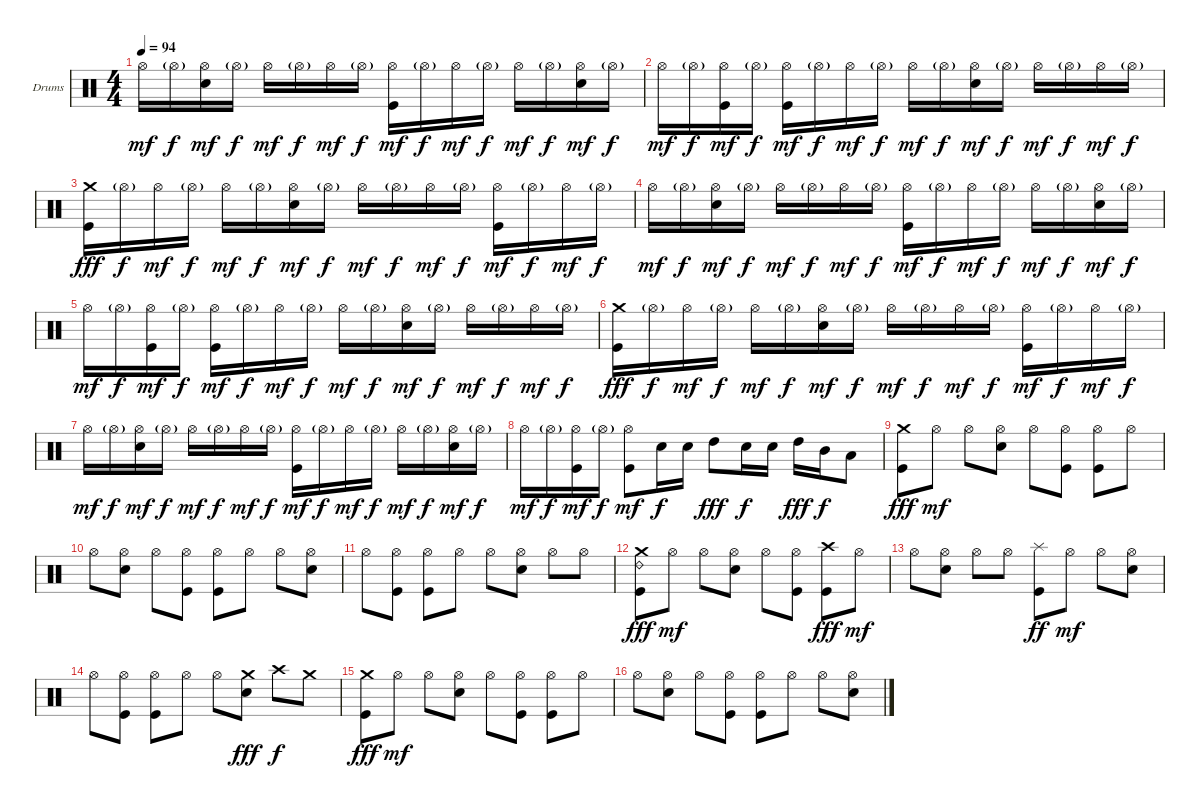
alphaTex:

\bracketExtendMode groupsimilarinstruments
\firstSystemTrackNameOrientation horizontal
\otherSystemsTrackNameOrientation horizontal
\track ("Drumkit" "Drums") {instrument percussion}
\staff {score}
\articulation defaults
\ts (4 4)
\tempo 94
\clef neutral
\ks c "Hi-Hat (open)".16{dy mf} "Hi-Hat (open)"{g}.16{dy f}
("Hi-Hat (open)" "Snare (hit) 2").16{dy mf} "Hi-Hat (open)"{g}.16{dy f} "Hi-Hat (open)".16{dy mf} "Hi-Hat (open)"{g}.16{dy f} "Hi-Hat (open)".16{dy mf} "Hi-Hat (open)"{g}.16{dy f} ("Hi-Hat (open)" "Kick (hit)").16{dy mf} "Hi-Hat (open)"{g}.16{dy f} "Hi-Hat (open)".16{dy mf} "Hi-Hat (open)"{g}.16{dy f} "Hi-Hat (open)".16{dy mf} "Hi-Hat (open)"{g}.16{dy f} ("Hi-Hat (open)" "Snare (hit) 2").16{dy mf} "Hi-Hat (open)"{g}.16{dy f} |
"Hi-Hat (open)".16{dy mf} "Hi-Hat (open)"{g}.16{dy f} ("Hi-Hat (open)" "Kick (hit)").16{dy mf} "Hi-Hat (open)"{g}.16{dy f} ("Hi-Hat (open)" "Kick (hit)").16{dy mf} "Hi-Hat (open)"{g}.16{dy f} "Hi-Hat (open)".16{dy mf} "Hi-Hat (open)"{g}.16{dy f} "Hi-Hat (open)".16{dy mf} "Hi-Hat (open)"{g}.16{dy f} ("Hi-Hat (open)" "Snare (hit) 2").16{dy mf} "Hi-Hat (open)"{g}.16{dy f} "Hi-Hat (open)".16{dy mf} "Hi-Hat (open)"{g}.16{dy f} "Hi-Hat (open)".16{dy mf} "Hi-Hat (open)"{g}.16{dy f} |
("Crash medium (hit)" "Kick (hit)").16{dy fff} "Hi-Hat (open)"{g}.16{dy f} "Hi-Hat (open)".16{dy mf} "Hi-Hat (open)"{g}.16{dy f} "Hi-Hat (open)".16{dy mf} "Hi-Hat (open)"{g}.16{dy f} ("Hi-Hat (open)" "Snare (hit) 2").16{dy mf} "Hi-Hat (open)"{g}.16{dy f} "Hi-Hat (open)".16{dy mf} "Hi-Hat (open)"{g}.16{dy f} "Hi-Hat (open)".16{dy mf} "Hi-Hat (open)"{g}.16{dy f} ("Hi-Hat (open)" "Kick (hit)").16{dy mf} "Hi-Hat (open)"{g}.16{dy f} "Hi-Hat (open)".16{dy mf} "Hi-Hat (open)"{g}.16{dy f} |
"Hi-Hat (open)".16{dy mf} "Hi-Hat (open)"{g}.16{dy f} ("Hi-Hat (open)" "Snare (hit) 2").16{dy mf} "Hi-Hat (open)"{g}.16{dy f} "Hi-Hat (open)".16{dy mf} "Hi-Hat (open)"{g}.16{dy f} "Hi-Hat (open)".16{dy mf} "Hi-Hat (open)"{g}.16{dy f} ("Hi-Hat (open)" "Kick (hit)").16{dy mf} "Hi-Hat (open)"{g}.16{dy f} "Hi-Hat (open)".16{dy mf} "Hi-Hat (open)"{g}.16{dy f} "Hi-Hat (open)".16{dy mf} "Hi-Hat (open)"{g}.16{dy f} ("Hi-Hat (open)" "Snare (hit) 2").16{dy mf} "Hi-Hat (open)"{g}.16{dy f} |
"Hi-Hat (open)".16{dy mf} "Hi-Hat (open)"{g}.16{dy f} ("Hi-Hat (open)" "Kick (hit)").16{dy mf} "Hi-Hat (open)"{g}.16{dy f} ("Hi-Hat (open)" "Kick (hit)").16{dy mf} "Hi-Hat (open)"{g}.16{dy f} "Hi-Hat (open)".16{dy mf} "Hi-Hat (open)"{g}.16{dy f} "Hi-Hat (open)".16{dy mf} "Hi-Hat (open)"{g}.16{dy f} ("Hi-Hat (open)" "Snare (hit) 2").16{dy mf} "Hi-Hat (open)"{g}.16{dy f} "Hi-Hat (open)".16{dy mf} "Hi-Hat (open)"{g}.16{dy f} "Hi-Hat (open)".16{dy mf} "Hi-Hat (open)"{g}.16{dy f} |
("Crash medium (hit)" "Kick (hit)").16{dy fff} "Hi-Hat (open)"{g}.16{dy f} "Hi-Hat (open)".16{dy mf} "Hi-Hat (open)"{g}.16{dy f} "Hi-Hat (open)".16{dy mf} "Hi-Hat (open)"{g}.16{dy f} ("Hi-Hat (open)" "Snare (hit) 2").16{dy mf} "Hi-Hat (open)"{g}.16{dy f} "Hi-Hat (open)".16{dy mf} "Hi-Hat (open)"{g}.16{dy f} "Hi-Hat (open)".16{dy mf} "Hi-Hat (open)"{g}.16{dy f} ("Hi-Hat (open)" "Kick (hit)").16{dy mf} "Hi-Hat (open)"{g}.16{dy f} "Hi-Hat (open)".16{dy mf} "Hi-Hat (open)"{g}.16{dy f} |
"Hi-Hat (open)".16{dy mf} "Hi-Hat (open)"{g}.16{dy f} ("Hi-Hat (open)" "Snare (hit) 2").16{dy mf} "Hi-Hat (open)"{g}.16{dy f} "Hi-Hat (open)".16{dy mf} "Hi-Hat (open)"{g}.16{dy f} "Hi-Hat (open)".16{dy mf} "Hi-Hat (open)"{g}.16{dy f} ("Hi-Hat (open)" "Kick (hit)").16{dy mf} "Hi-Hat (open)"{g}.16{dy f} "Hi-Hat (open)".16{dy mf} "Hi-Hat (open)"{g}.16{dy f} "Hi-Hat (open)".16{dy mf} "Hi-Hat (open)"{g}.16{dy f} ("Hi-Hat (open)" "Snare (hit) 2").16{dy mf} "Hi-Hat (open)"{g}.16{dy f} |
"Hi-Hat (open)".16{dy mf} "Hi-Hat (open)"{g}.16{dy f} ("Hi-Hat (open)" "Kick (hit)").16{dy mf} "Hi-Hat (open)"{g}.16{dy f} ("Hi-Hat (open)" "Kick (hit)").8{dy mf} "Snare (hit) 2".16{dy f} "Snare (hit) 2".16 "High Tom (hit)".8{dy fff} "Snare (hit) 2".16{dy f} "Snare (hit) 2".16 "High Tom (hit)".16{dy fff} "Mid Tom (hit)".16{dy f} "Low Tom (hit)".8 |
("Crash medium (hit)" "Kick (hit)").8{dy fff} "Hi-Hat (open)".8{dy mf} "Hi-Hat (open)".8 ("Hi-Hat (open)" "Snare (hit) 2").8 "Hi-Hat (open)".8 ("Hi-Hat (open)" "Kick (hit)").8 ("Hi-Hat (open)" "Kick (hit)").8 "Hi-Hat (open)".8 |
"Hi-Hat (open)".8 ("Hi-Hat (open)" "Snare (hit) 2").8 "Hi-Hat (open)".8 ("Hi-Hat (open)" "Kick (hit)").8 ("Hi-Hat (open)" "Kick (hit)").8 "Hi-Hat (open)".8 "Hi-Hat (open)".8 ("Hi-Hat (open)" "Snare (hit) 2").8 |
"Hi-Hat (open)".8 ("Hi-Hat (open)" "Kick (hit)").8 ("Hi-Hat (open)" "Kick (hit)").8 "Hi-Hat (open)".8 "Hi-Hat (open)".8 ("Hi-Hat (open)" "Snare (hit) 2").8 "Hi-Hat (open)".8 "Hi-Hat (open)".8 |
("Crash medium (hit)" "Ride (bell) 2" "Kick (hit)").8{dy fff} "Hi-Hat (open)".8{dy mf} "Hi-Hat (open)".8 ("Hi-Hat (open)" "Snare (hit) 2").8 "Hi-Hat (open)".8 ("Hi-Hat (open)" "Kick (hit)").8 ("Crash high (hit)" "Kick (hit)").8{dy fff} "Hi-Hat (open)".8{dy mf} |
"Hi-Hat (open)".8 ("Hi-Hat (open)" "Snare (hit) 2").8 "Hi-Hat (open)".8 "Hi-Hat (open)".8 ("Splash (hit)" "Kick (hit)").8{dy ff} "Hi-Hat (open)".8{dy mf} "Hi-Hat (open)".8 ("Hi-Hat (open)" "Snare (hit) 2").8 |
"Hi-Hat (open)".8 ("Hi-Hat (open)" "Kick (hit)").8 ("Hi-Hat (open)" "Kick (hit)").8 "Hi-Hat (open)".8 "Hi-Hat (open)".8 ("Crash medium (hit)" "Snare (hit) 2").8{dy fff} "Crash high (hit)".8{dy f} "Crash medium (hit)".8 |
("Crash medium (hit)" "Kick (hit)").8{dy fff} "Hi-Hat (open)".8{dy mf} "Hi-Hat (open)".8 ("Hi-Hat (open)" "Snare (hit) 2").8 "Hi-Hat (open)".8 ("Hi-Hat (open)" "Kick (hit)").8 ("Hi-Hat (open)" "Kick (hit)").8 "Hi-Hat (open)".8 |
"Hi-Hat (open)".8 ("Hi-Hat (open)" "Snare (hit) 2").8 "Hi-Hat (open)".8 ("Hi-Hat (open)" "Kick (hit)").8 ("Hi-Hat (open)" "Kick (hit)").8 "Hi-Hat (open)".8 "Hi-Hat (open)".8 ("Hi-Hat (open)" "Snare (hit) 2").8
